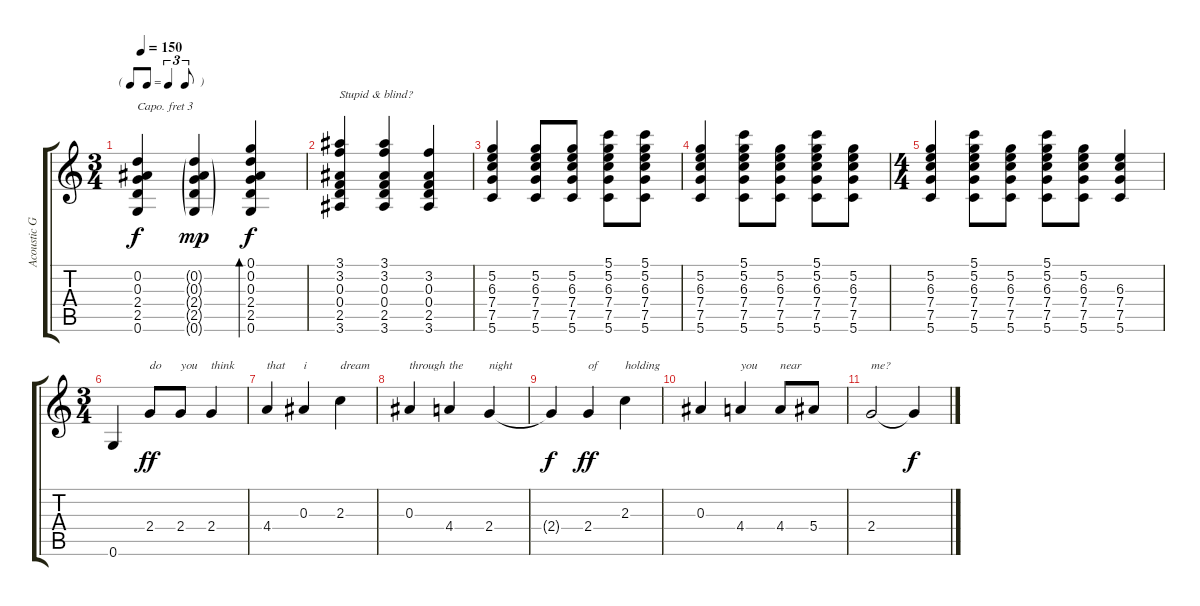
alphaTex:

\track ("Acoustic Guitar" "Acoustic G") {instrument acousticguitarsteel}
\staff {score tabs}
\capo 3
\tuning (E4 B3 G3 D3 A2 E2) {hide}
\ts (3 4)
\tf triplet8th
\tempo 150
\clef g2
\ks c
(0.2 0.3 2.4 2.5 0.6).4{dy f} (0.2{g} 0.3{g} 2.4{g} 2.5{g} 0.6{g}).4{dy mp} (0.1 0.2 0.3 2.4 2.5 0.6).4{bd 120 dy f} |
(3.1 3.2 0.3 0.4 2.5 3.6).4{txt "Stupid & blind? "} (3.1 3.2 0.3 0.4 2.5 3.6).4 (3.2 0.3 0.4 2.5 3.6).4 |
(5.2 6.3 7.4 7.5 5.6).4 (5.2 6.3 7.4 7.5 5.6).8 (5.2 6.3 7.4 7.5 5.6).8 (5.1 5.2 6.3 7.4 7.5 5.6).8 (5.1 5.2 6.3 7.4 7.5 5.6).8 |
(5.2 6.3 7.4 7.5 5.6).4 (5.1 5.2 6.3 7.4 7.5 5.6).8 (5.2 6.3 7.4 7.5 5.6).8 (5.1 5.2 6.3 7.4 7.5 5.6).8 (5.2 6.3 7.4 7.5 5.6).8 |
\ts (4 4)
(5.2 6.3 7.4 7.5 5.6).4 (5.1 5.2 6.3 7.4 7.5 5.6).8 (5.2 6.3 7.4 7.5 5.6).8 (5.1 5.2 6.3 7.4 7.5 5.6).8 (5.2 6.3 7.4 7.5 5.6).8 (6.3 7.4 7.5 5.6).4 |
\ts (3 4)
0.6.4 2.4.8{txt "do " dy ff} 2.4.8{txt "you"} 2.4.4{txt "think"} |
4.4.4{txt "that"} 0.3.4{txt "i"} 2.3.4{txt "dream"} |
0.3.4{txt "through "} 4.4.4{txt "the"} 2.4.4{txt "night"} |
2.4{t}.4{dy f} 2.4.4{txt "of" dy ff} 2.3.4{txt "holding"} |
0.3.4 4.4.4{txt "you"} 4.4.8{txt "near"} 5.4.8 |
2.4.2{txt "me?"} 2.4{t}.4{dy f}
